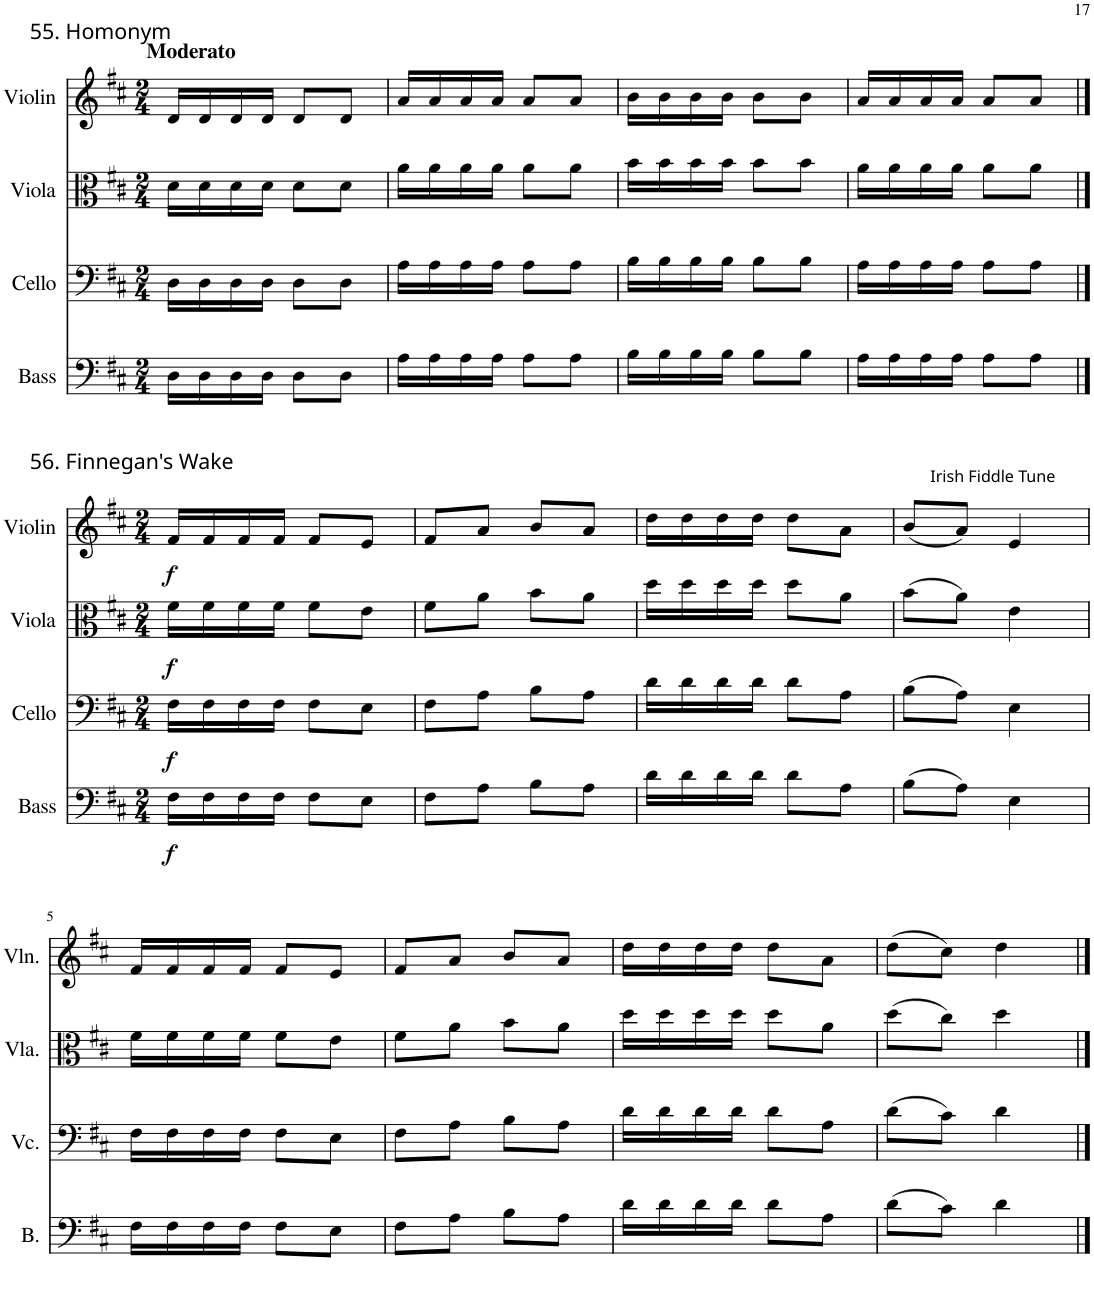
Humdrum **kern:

**kern	**dynam	**kern	**dynam	**kern	**dynam	**kern	**dynam
*part4	*part4	*part3	*part3	*part2	*part2	*part1	*part1
*staff4	*staff4	*staff3	*staff3	*staff2	*staff2	*staff1	*staff1
*I"Bass	*	*I"Cello	*	*I"Viola	*	*I"Violin	*
*I'B.	*	*	*	*I'Vla.	*	*I'Vln.	*
!!LO:PB:g=z
*clefF4	*	*clefF4	*	*clefC3	*	*clefG2	*
*Trd7c12	*	*	*	*	*	*	*
*k[f#c#]	*	*k[f#c#]	*	*k[f#c#]	*	*k[f#c#]	*
*M2/4	*	*M2/4	*	*M2/4	*	*M2/4	*
=1	=1	=1	=1	=1	=1	=1	=1
!	!	!	!	!	!	!LO:TX:a:B:t=Moderato	!
!	!	!	!	!	!	!LO:TX:a:t=55. Homonym	!
16D\LL	.	16D\LL	.	16d\LL	.	16d/LL	.
16D\	.	16D\	.	16d\	.	16d/	.
16D\	.	16D\	.	16d\	.	16d/	.
16D\JJ	.	16D\JJ	.	16d\JJ	.	16d/JJ	.
8D\L	.	8D\L	.	8d\L	.	8d/L	.
8D\J	.	8D\J	.	8d\J	.	8d/J	.
=2	=2	=2	=2	=2	=2	=2	=2
16A\LL	.	16A\LL	.	16a\LL	.	16a/LL	.
16A\	.	16A\	.	16a\	.	16a/	.
16A\	.	16A\	.	16a\	.	16a/	.
16A\JJ	.	16A\JJ	.	16a\JJ	.	16a/JJ	.
8A\L	.	8A\L	.	8a\L	.	8a/L	.
8A\J	.	8A\J	.	8a\J	.	8a/J	.
=3	=3	=3	=3	=3	=3	=3	=3
16B\LL	.	16B\LL	.	16b\LL	.	16b\LL	.
16B\	.	16B\	.	16b\	.	16b\	.
16B\	.	16B\	.	16b\	.	16b\	.
16B\JJ	.	16B\JJ	.	16b\JJ	.	16b\JJ	.
8B\L	.	8B\L	.	8b\L	.	8b\L	.
8B\J	.	8B\J	.	8b\J	.	8b\J	.
=4	=4	=4	=4	=4	=4	=4	=4
16A\LL	.	16A\LL	.	16a\LL	.	16a/LL	.
16A\	.	16A\	.	16a\	.	16a/	.
16A\	.	16A\	.	16a\	.	16a/	.
16A\JJ	.	16A\JJ	.	16a\JJ	.	16a/JJ	.
8A\L	.	8A\L	.	8a\L	.	8a/L	.
8A\J	.	8A\J	.	8a\J	.	8a/J	.
!!LO:LB:g=z
==1	==1	==1	==1	==1	==1	==1	==1
*M2/4	*	*M2/4	*	*M2/4	*	*M2/4	*
!	!	!	!	!	!	!LO:TX:a:t=56. Finnegan's Wake	!
!	!LO:DY:b	!	!LO:DY:b	!	!LO:DY:b	!	!LO:DY:b
16F#\LL	f	16F#\LL	f	16f#\LL	f	16f#/LL	f
16F#\	.	16F#\	.	16f#\	.	16f#/	.
16F#\	.	16F#\	.	16f#\	.	16f#/	.
16F#\JJ	.	16F#\JJ	.	16f#\JJ	.	16f#/JJ	.
8F#\L	.	8F#\L	.	8f#\L	.	8f#/L	.
8E\J	.	8E\J	.	8e\J	.	8e/J	.
=2	=2	=2	=2	=2	=2	=2	=2
8F#\L	.	8F#\L	.	8f#\L	.	8f#/L	.
8A\J	.	8A\J	.	8a\J	.	8a/J	.
8B\L	.	8B\L	.	8b\L	.	8b/L	.
8A\J	.	8A\J	.	8a\J	.	8a/J	.
=3	=3	=3	=3	=3	=3	=3	=3
16d\LL	.	16d\LL	.	16dd\LL	.	16dd\LL	.
16d\	.	16d\	.	16dd\	.	16dd\	.
16d\	.	16d\	.	16dd\	.	16dd\	.
16d\JJ	.	16d\JJ	.	16dd\JJ	.	16dd\JJ	.
8d\L	.	8d\L	.	8dd\L	.	8dd\L	.
8A\J	.	8A\J	.	8a\J	.	8a\J	.
=4	=4	=4	=4	=4	=4	=4	=4
!	!	!	!	!	!	!LO:TX:a:t=Irish Fiddle Tune	!
(8B\L	.	(8B\L	.	(8b\L	.	(8b/L	.
8A\J)	.	8A\J)	.	8a\J)	.	8a/J)	.
4E\	.	4E\	.	4e\	.	4e/	.
!!LO:LB:g=z
=5	=5	=5	=5	=5	=5	=5	=5
16F#\LL	.	16F#\LL	.	16f#\LL	.	16f#/LL	.
16F#\	.	16F#\	.	16f#\	.	16f#/	.
16F#\	.	16F#\	.	16f#\	.	16f#/	.
16F#\JJ	.	16F#\JJ	.	16f#\JJ	.	16f#/JJ	.
8F#\L	.	8F#\L	.	8f#\L	.	8f#/L	.
8E\J	.	8E\J	.	8e\J	.	8e/J	.
=6	=6	=6	=6	=6	=6	=6	=6
8F#\L	.	8F#\L	.	8f#\L	.	8f#/L	.
8A\J	.	8A\J	.	8a\J	.	8a/J	.
8B\L	.	8B\L	.	8b\L	.	8b/L	.
8A\J	.	8A\J	.	8a\J	.	8a/J	.
=7	=7	=7	=7	=7	=7	=7	=7
16d\LL	.	16d\LL	.	16dd\LL	.	16dd\LL	.
16d\	.	16d\	.	16dd\	.	16dd\	.
16d\	.	16d\	.	16dd\	.	16dd\	.
16d\JJ	.	16d\JJ	.	16dd\JJ	.	16dd\JJ	.
8d\L	.	8d\L	.	8dd\L	.	8dd\L	.
8A\J	.	8A\J	.	8a\J	.	8a\J	.
=8	=8	=8	=8	=8	=8	=8	=8
(8d\L	.	(8d\L	.	(8dd\L	.	(8dd\L	.
8c#\J)	.	8c#\J)	.	8cc#\J)	.	8cc#\J)	.
4d\	.	4d\	.	4dd\	.	4dd\	.
==	==	==	==	==	==	==	==
*-	*-	*-	*-	*-	*-	*-	*-
